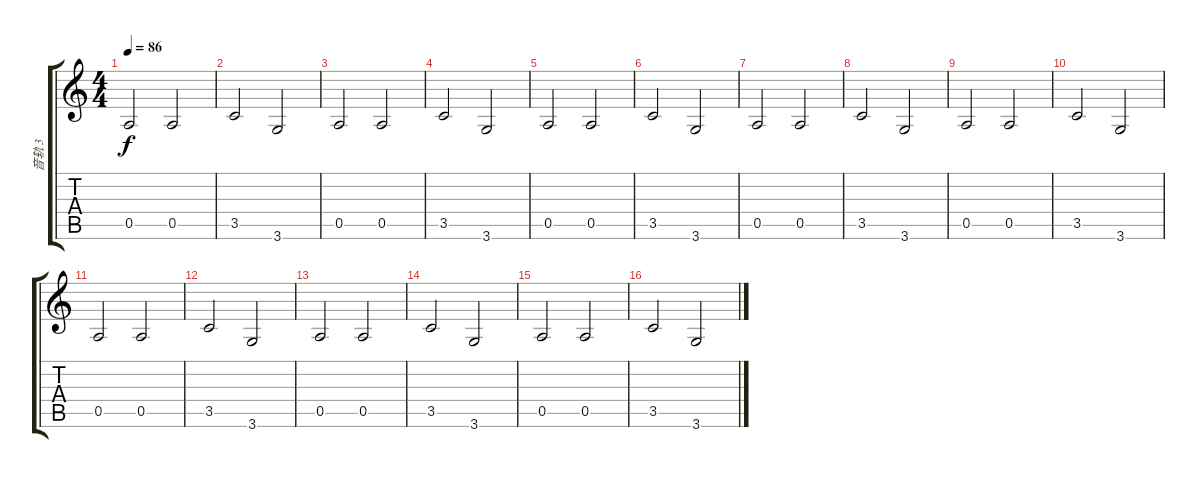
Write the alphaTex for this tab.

\track ("音轨 3" "音轨 3") {instrument distortionguitar}
\staff {score tabs}
\tuning (E4 B3 G3 D3 A2 E2) {hide}
\ts (4 4)
\tempo 86
\clef g2
\ks c
0.5.2{txt "" dy f instrument distortionguitar} 0.5.2 |
3.5.2 3.6.2 |
0.5.2 0.5.2 |
3.5.2 3.6.2 |
0.5.2 0.5.2 |
3.5.2 3.6.2 |
0.5.2 0.5.2 |
3.5.2 3.6.2 |
0.5.2 0.5.2 |
3.5.2 3.6.2 |
0.5.2 0.5.2 |
3.5.2 3.6.2 |
0.5.2 0.5.2 |
3.5.2 3.6.2 |
0.5.2 0.5.2 |
3.5.2 3.6.2
